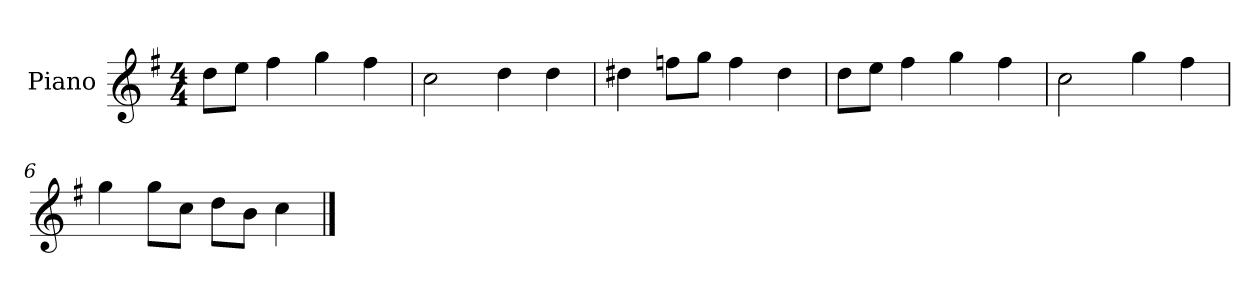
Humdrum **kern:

**kern
*part1
*staff1
*I"Piano
*I'P-no
*clefG2
*k[f#]
*M4/4
*MM90
=1
8dd\L
8ee\J
4ff#\
4gg\
4ff#\
=2
2cc\
4dd\
4dd\
=3
4dd#X\
8ffn\L
8gg\J
4ff\
4dd#\
=4
8dd\L
8ee\J
4ff#\
4gg\
4ff#\
=5
2cc\
4gg\
4ff#\
=6
4gg\
8gg\L
8cc\J
8dd\L
8b\J
4cc\
==
*-
